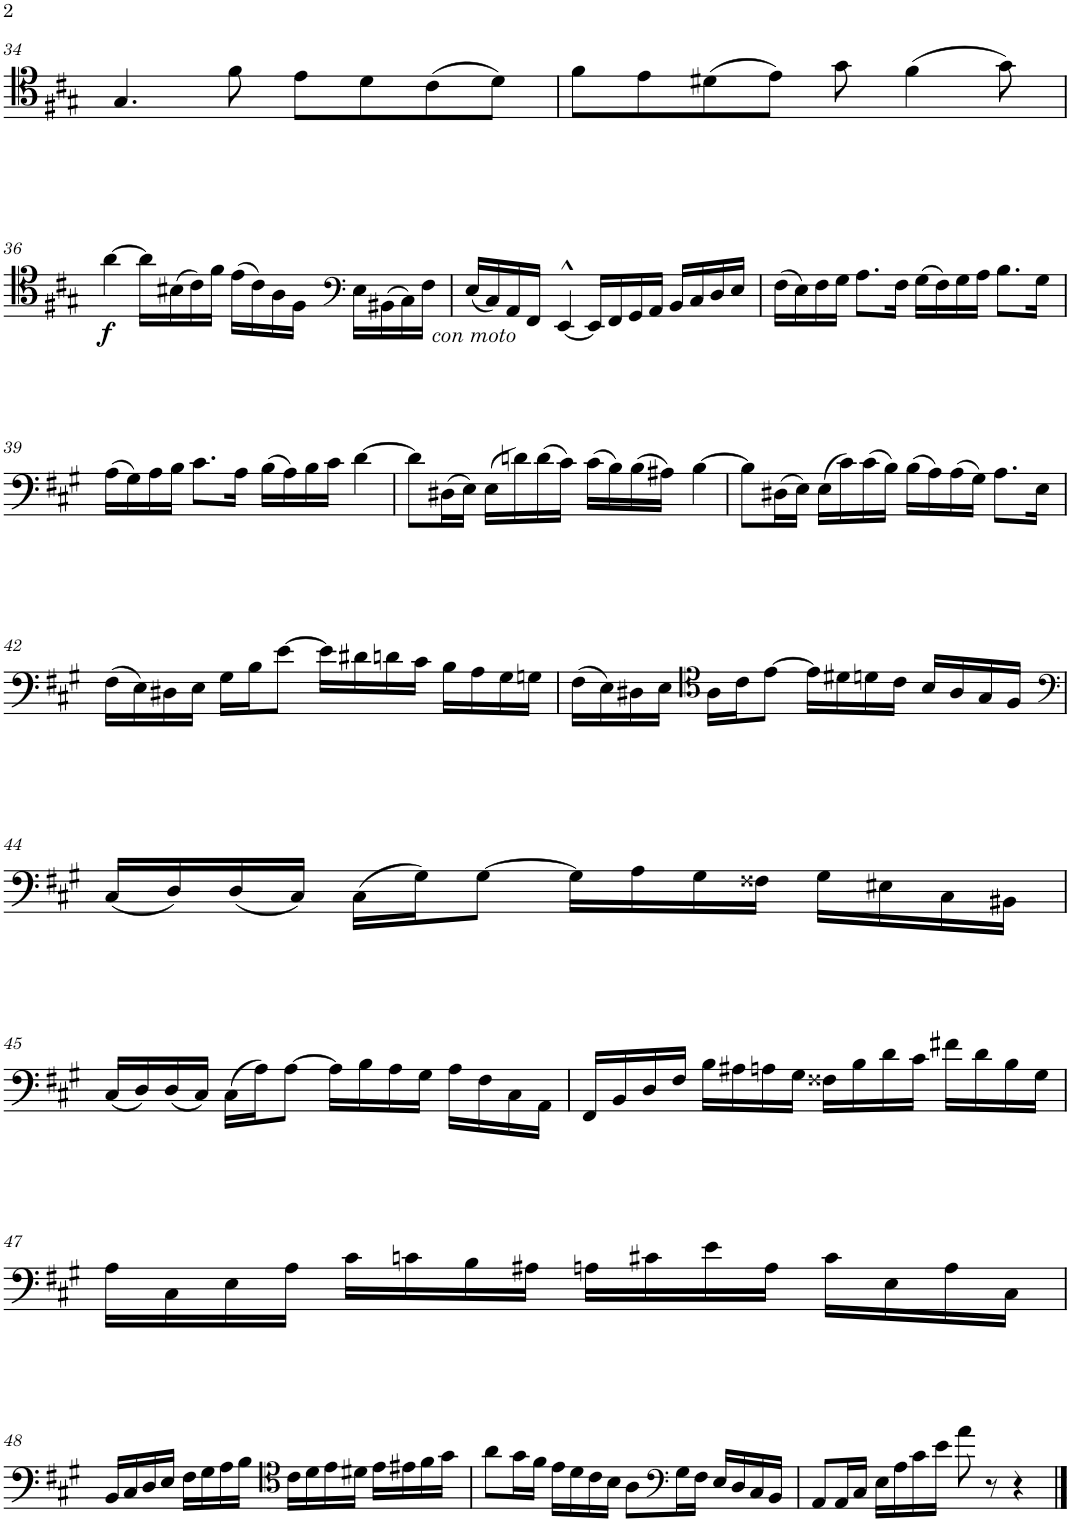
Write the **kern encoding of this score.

**kern	**dynam
*part1	*part1
*staff1	*staff1
*I"Trombone	*
*I'Tbn.	*
!!LO:PB:g=z
*clefC4	*
*k[f#c#g#]	*
*M4/4	*
=34	=34
4.G#/	.
8f#\	.
8e\L	.
8d\	.
(8c#\	.
8d\J)	.
=35	=35
8f#\L	.
8e\	.
(8d#X\	.
8e\J)	.
8g#\	.
(4f#\	.
8g#\)	.
!!LO:LB:g=z
=36	=36
!	!LO:DY:b
[4a\	f
16a\LL]	.
(16B#X\	.
16c#\)	.
16f#\JJ	.
(16e\LL	.
16c#\)	.
16A\	.
16F#\JJ	.
*clefF4	*
16E\LL	.
(16BB#X\	.
!LO:TX:b:i:t=con moto	!
16C#\)	.
16F#\JJ	.
=37	=37
(16E/LL	.
16C#/)	.
16AA/	.
16FF#/JJ	.
[4EE^^/	.
16EE/LL]	.
16FF#/	.
16GG#/	.
16AA/JJ	.
16BB/LL	.
16C#/	.
16D/	.
16E/JJ	.
=38	=38
(16F#\LL	.
16E\)	.
16F#\	.
16G#\JJ	.
8.A\L	.
16F#\Jk	.
(16G#\LL	.
16F#\)	.
16G#\	.
16A\JJ	.
8.B\L	.
16G#\Jk	.
!!LO:LB:g=z
=39	=39
(16A\LL	.
16G#\)	.
16A\	.
16B\JJ	.
8.c#\L	.
16A\Jk	.
(16B\LL	.
16A\)	.
16B\	.
16c#\JJ	.
[4d\	.
=40	=40
8d\L]	.
(16D#X\L	.
16E\JJ)	.
(16E\LL	.
16dn\)	.
(16d\	.
16c#\JJ)	.
(16c#\LL	.
16B\)	.
(16B\	.
16A#X\JJ)	.
[4B\	.
=41	=41
8B\L]	.
(16D#X\L	.
16E\JJ)	.
(16E\LL	.
16c#\)	.
(16c#\	.
16B\JJ)	.
(16B\LL	.
16A\)	.
(16A\	.
16G#\JJ)	.
8.A\L	.
16E\Jk	.
!!LO:LB:g=z
=42	=42
(16F#\LL	.
16E\)	.
16D#X\	.
16E\JJ	.
16G#\LL	.
16B\J	.
[8e\J	.
16e\LL]	.
16d#X\	.
16dn\	.
16c#\JJ	.
16B\LL	.
16A\	.
16G#\	.
16Gn\JJ	.
=43	=43
(16F#\LL	.
16E\)	.
16D#X\	.
16E\JJ	.
*clefC4	*
16A\LL	.
16c#\J	.
[8e\J	.
16e\LL]	.
16d#X\	.
16dn\	.
16c#\JJ	.
16B/LL	.
16A/	.
16G#/	.
16F#/JJ	.
!!LO:LB:g=z
=44	=44
*clefF4	*
(16C#/LL	.
16D/)	.
(16D/	.
16C#/JJ)	.
(16C#\LL	.
16G#\J)	.
[8G#\J	.
16G#\LL]	.
16A\	.
16G#\	.
16F##X\JJ	.
16G#\LL	.
16E#X\	.
16C#\	.
16BB#X\JJ	.
!!LO:LB:g=z
=45	=45
(16C#/LL	.
16D/)	.
(16D/	.
16C#/JJ)	.
(16C#\LL	.
16A\J)	.
[8A\J	.
16A\LL]	.
16B\	.
16A\	.
16G#\JJ	.
16A\LL	.
16F#\	.
16C#\	.
16AA\JJ	.
=46	=46
16FF#/LL	.
16BB/	.
16D/	.
16F#/JJ	.
16B\LL	.
16A#X\	.
16An\	.
16G#\JJ	.
16F##X\LL	.
16B\	.
16d\	.
16c#\JJ	.
16f#X\LL	.
16d\	.
16B\	.
16G#\JJ	.
!!LO:LB:g=z
=47	=47
16A\LL	.
16C#\	.
16E\	.
16A\JJ	.
16c#\LL	.
16cn\	.
16B\	.
16A#X\JJ	.
16An\LL	.
16c#X\	.
16e\	.
16A\JJ	.
16c#\LL	.
16E\	.
16A\	.
16C#\JJ	.
!!LO:LB:g=z
=48	=48
16BB/LL	.
16C#/	.
16D/	.
16E/JJ	.
16F#\LL	.
16G#\	.
16A\	.
16B\JJ	.
*clefC4	*
16c#\LL	.
16d\	.
16e\	.
16d#X\JJ	.
16e\LL	.
16e#X\	.
16f#\	.
16g#\JJ	.
=49	=49
8a\L	.
16g#\L	.
16f#\JJ	.
16e\LL	.
16d\	.
16c#\	.
16B\JJ	.
8A\L	.
*clefF4	*
16G#\L	.
16F#\JJ	.
16E/LL	.
16D/	.
16C#/	.
16BB/JJ	.
=50	=50
8AA/L	.
16AA/L	.
16C#/JJ	.
16E\LL	.
16A\	.
16c#\	.
16e\JJ	.
8a\	.
8r	.
4r	.
==	==
*-	*-
